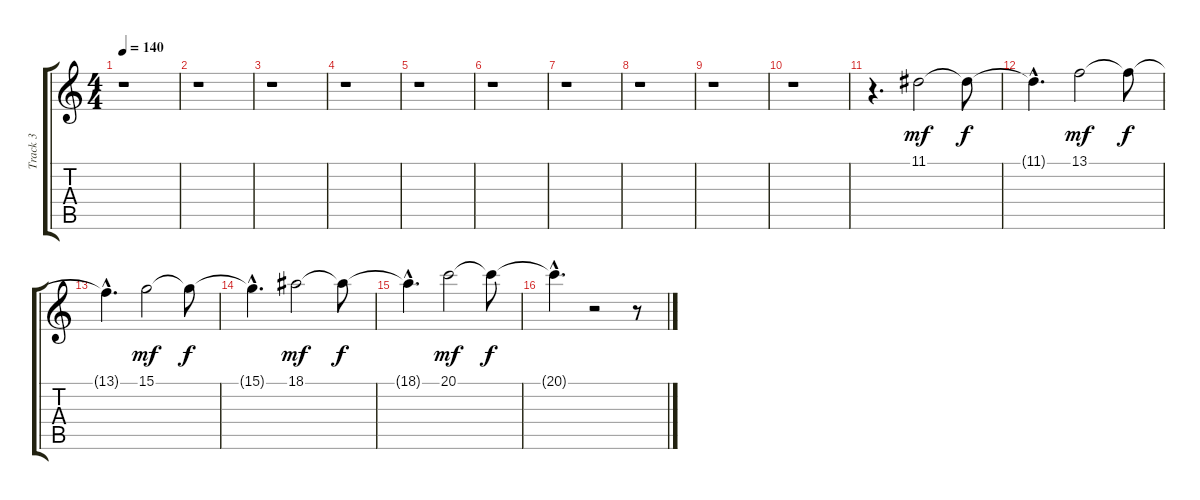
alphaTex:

\track ("Track 3" "Track 3") {instrument tubularbells}
\staff {score tabs}
\tuning (E4 B3 G3 D3 A2 E2) {hide}
\ts (4 4)
\tempo 140
\clef g2
\ks c
r.1{dy f} |
r.1 |
r.1 |
r.1 |
r.1 |
r.1 |
r.1 |
r.1 |
r.1 |
r.1 |
r.4{d} 11.1.2{dy mf} 11.1{t}.8{dy f} |
11.1{hac t}.4{d} 13.1.2{dy mf} 13.1{t}.8{dy f} |
13.1{hac t}.4{d} 15.1.2{dy mf} 15.1{t}.8{dy f} |
15.1{hac t}.4{d} 18.1.2{dy mf} 18.1{t}.8{dy f} |
18.1{hac t}.4{d} 20.1.2{dy mf} 20.1{t}.8{dy f} |
20.1{hac t}.4{d} r.2 r.8
